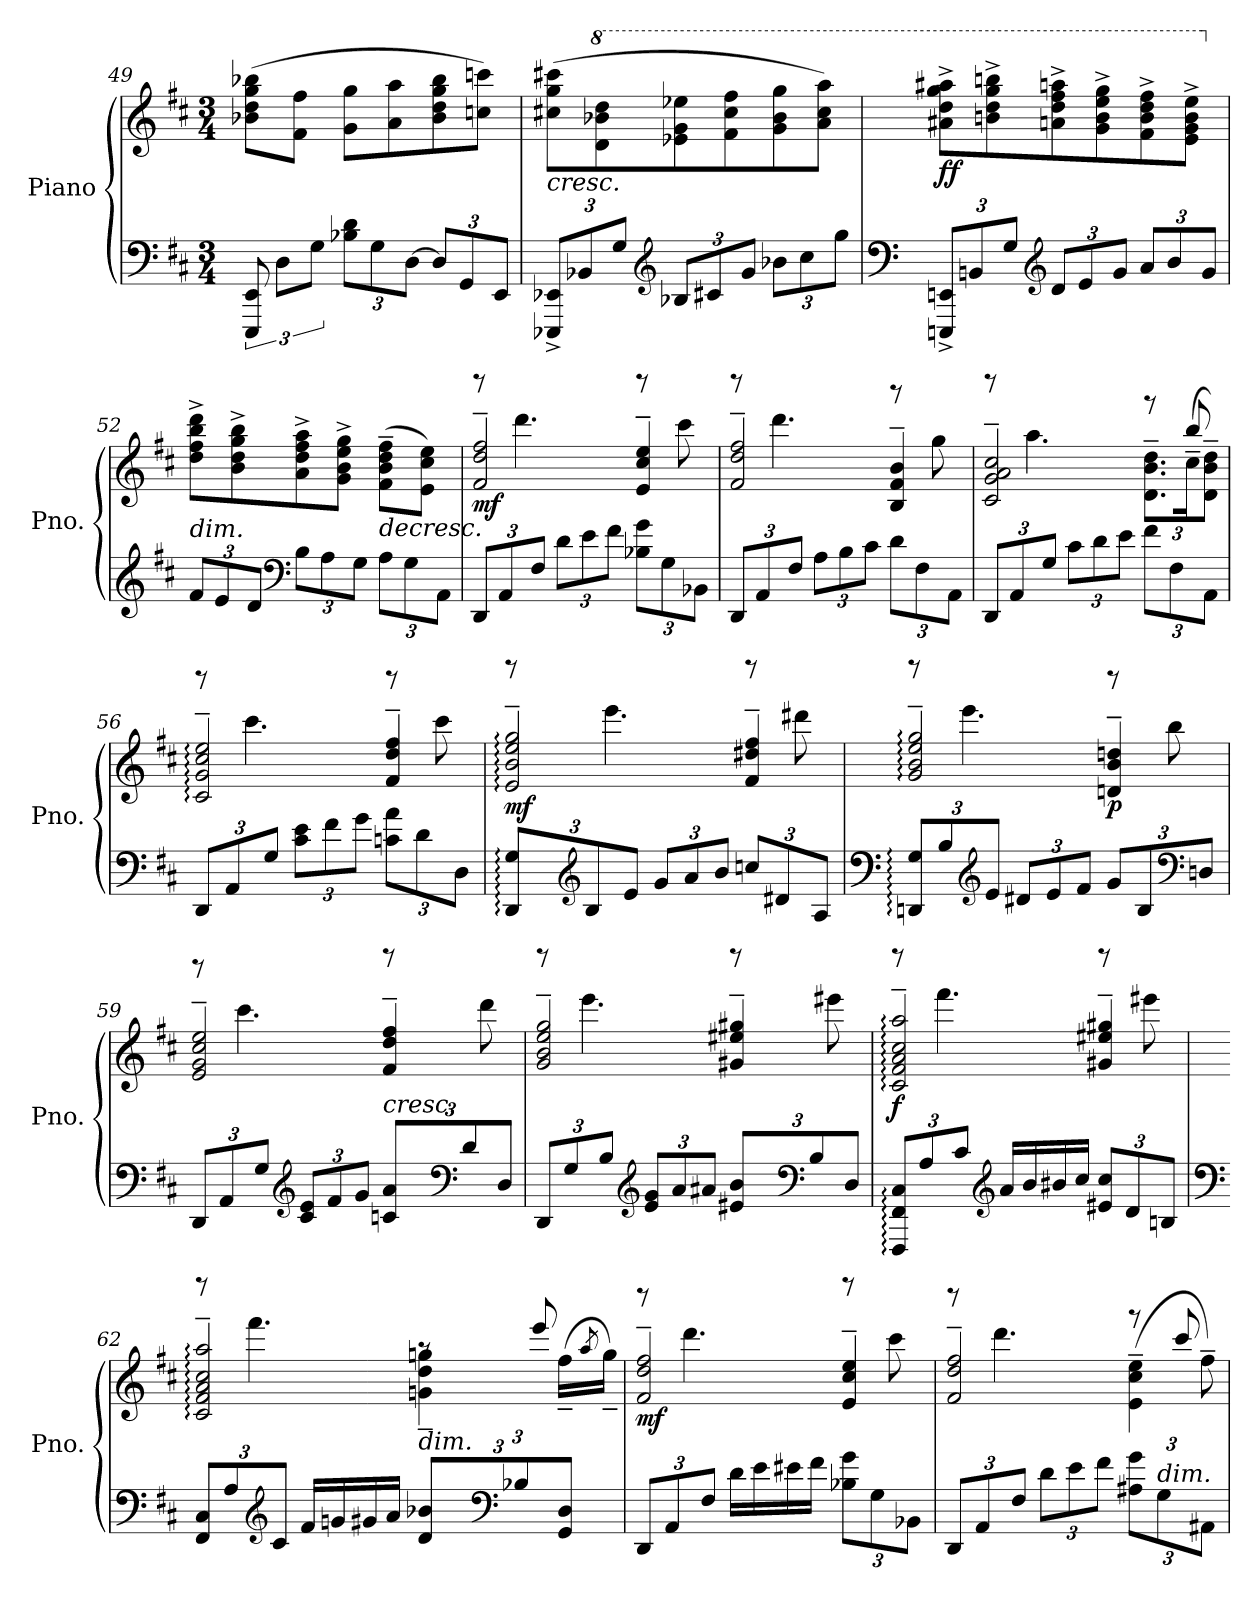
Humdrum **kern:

**kern	**kern	**dynam
*part1	*part1	*part1
*staff2	*staff1	*staff1/2
*I"Piano	*	*
*I'Pno.	*	*
*clefF4	*clefG2	*
*k[f#c#]	*k[f#c#]	*
*M3/4	*M3/4	*
=49	=49	=49
12EEE/ 12EE/	(8b-X\ 8dd\ 8gg\ 8bb-X\L	.
12D\L	.	.
.	8f#\ 8ff#\J	.
12G\J	.	.
*Xbrackettup	*	*
12B-X\ 12d\L	8g\ 8gg\L	.
12G\	.	.
.	8a\ 8aa\	.
[12D\J	.	.
12D/L]	8b-\ 8dd\ 8gg\ 8bb-\	.
12GG/	.	.
.	8ccn\ 8cccn\J)	.
12EE/J	.	.
=50	=50	=50
!	!	!LO:HP:b
12EEE-X/^ 12EE-X/^L	(8cc#X\ 8gg\ 8ccc#X\L	<
12BB-X/	.	.
*	*8va	*
.	8dd\ 8bb-X\ 8ddd\	.
12G/J	.	.
*clefG2	*	*
12B-X/L	8ee-X\ 8gg\ 8eee-X\	.
12c#X/	.	.
.	8ff#\ 8ccc#\ 8fff#\	.
12g/J	.	.
12b-X\L	8gg\ 8bb-\ 8ggg\	.
12cc#\	.	.
.	8aa\ 8ccc#\ 8aaa\J)	.
12gg\J	.	.
!!LO:LB:g=z
=51	=51	=51
*clefF4	*	*
!	!	!LO:DY:b
12EEEn/^ 12EEn/^L	8aa#X\^ 8ddd\^ 8ggg\^ 8aaa#X\^L	ff
12BBn/	.	.
.	8bbn\^ 8ddd\^ 8ggg\^ 8bbbn\^	.
12G/J	.	.
*clefG2	*	*
12d/L	8aan\^ 8ddd\^ 8fff#\^ 8aaan\^	.
12e/	.	.
.	8gg\^ 8bb\^ 8eee\^ 8ggg\^	.
12g/J	.	.
12a/L	8ff#\^ 8bb\^ 8ddd\^ 8fff#\^	.
12b/	.	.
.	8ee\^ 8gg\^ 8bb\^ 8eee\^J	.
12g/J	.	.
=52	=52	=52
*	*X8va	*
!LO:TX:a:i:t=dim.	!	!
12f#/L	8dd\^ 8ff#\^ 8bb\^ 8ddd\^L	.
12e/	.	.
.	8b\^ 8dd\^ 8gg\^ 8bb\^	.
12d/J	.	.
*clefF4	*	*
12B\L	8a\^ 8dd\^ 8ff#\^ 8aa\^	.
12A\	.	.
.	8g\^ 8b\^ 8ee\^ 8gg\^J	.
12G\J	.	.
!	!	!LO:HP:b
12A\L	(8f#\~ 8b\~ 8dd\~ 8ff#\~L	>
12G\	.	.
.	8e\ 8cc#\ 8ee\J)	.
12AA\J	.	.
.	.	[
=53	=53	=53
*	*^	*
!	!	!	!LO:DY:b
12DD/L	2f#/~ 2dd/~ 2ff#/~	8rdddd	mf
12AA/	.	.	.
.	.	4.ddd\	.
12F#/J	.	.	.
12d\L	.	.	.
12e\	.	.	.
12f#\J	.	.	.
12B-X\ 12g\L	4e/~ 4cc#/~ 4ee/~	8rdddd	]
12G\	.	.	.
.	.	8ccc#\	.
12BB-X\J	.	.	.
=54	=54	=54	=54
12DD/L	2f#/~ 2dd/~ 2ff#/~	8rdddd	.
12AA/	.	.	.
.	.	4.ddd\	.
12F#/J	.	.	.
12A\L	.	.	.
12B\	.	.	.
12c#\J	.	.	.
12d\L	4B/~ 4f#/~ 4b/~	8rbbb	.
12F#\	.	.	.
.	.	8gg\	.
12AA\J	.	.	.
!!LO:LB:g=z	!!
=55	=55	=55	=55
12DD/L	2c#/~ 2g/~ 2a/~ 2cc#/~	8rdddd	.
12AA/	.	.	.
.	.	4.aa\	.
12G/J	.	.	.
12c#\L	.	.	.
12d\	.	.	.
12e\J	.	.	.
*	*Xbrackettup	*	*
12f#\L	12.d\~ 12.b\~ 12.dd\~L	8rggg	.
12F#\	.	.	.
.	(>24cc#~\K	8bb/	.
12AA\J	12d\~ 12b\~ 12dd\~J)	.	.
=56	=56	=56	=56
12DD/L	2c#/:~ 2g/:~ 2cc#/:~ 2ee/:~	8rdddd	.
12AA/	.	.	.
.	.	4.ccc#\	.
12G/J	.	.	.
12c#\ 12e\L	.	.	.
12f#\	.	.	.
12g\J	.	.	.
12cn\ 12a\L	4f#/~ 4dd/~ 4ff#/~	8rdddd	.
12d\	.	.	.
.	.	8ccc#\	.
12D\J	.	.	.
=57	=57	=57	=57
!	!	!	!LO:DY:b
12DD/: 12G/:L	2e/:~ 2b/:~ 2ee/:~ 2gg/:~	8rffff	mf
*clefG2	*	*	*
12B/	.	.	.
.	.	4.eee\	.
12e/J	.	.	.
12g/L	.	.	.
12a/	.	.	.
12b/J	.	.	.
12ccn/L	4f#/~ 4dd#X/~ 4ff#/~	8rffff	.
12d#X/	.	.	.
.	.	8ddd#X\	.
12A/J	.	.	.
!!LO:PB:g=z	!!
=58	=58	=58	=58
*clefF4	*	*	*
12DDn/: 12G/:L	2g/:~ 2b/:~ 2ee/:~ 2gg/:~	8rffff	.
12B/	.	.	.
.	.	4.eee\	.
*clefG2	*	*	*
12e/J	.	.	.
12d#X/L	.	.	.
12e/	.	.	.
12f#/J	.	.	.
!	!	!	!LO:DY:b
12g/L	4dn/~ 4b/~ 4ddn/~	8rdddd	p
12B/	.	.	.
.	.	8bb\	.
*clefF4	*	*	*
12Dn/J	.	.	.
=59	=59	=59	=59
12DD/L	2e/~ 2g/~ 2cc#/~ 2ee/~	8rdddd	.
12AA/	.	.	.
.	.	4.ccc#\	.
12G/J	.	.	.
*clefG2	*	*	*
12c#/ 12e/L	.	.	.
12f#/	.	.	.
12g/J	.	.	.
!LO:TX:a:i:t=cresc.	!	!	!
12cn/ 12a/L	4f#/~ 4dd/~ 4ff#/~	8rffff	.
*clefF4	*	*	*
12d/	.	.	.
.	.	8ddd\	.
12D/J	.	.	.
=60	=60	=60	=60
12DD/L	2g/~ 2b/~ 2ee/~ 2gg/~	8rffff	.
12G/	.	.	.
.	.	4.eee\	.
12B/J	.	.	.
*clefG2	*	*	*
12e/ 12g/L	.	.	.
12a/	.	.	.
12a#X/J	.	.	.
12e#X/ 12b/L	4g#X/~ 4ee#X/~ 4gg#X/~	8rffff	.
*clefF4	*	*	*
12B/	.	.	.
.	.	8eee#X\	.
12D/J	.	.	.
!!LO:LB:g=z	!!
=61	=61	=61	=61
!	!	!	!LO:DY:b
12FFF#/: 12FF#/: 12C#/:L	2c#/:~ 2f#/:~ 2a/:~ 2cc#/:~ 2aa/:~	8rffff	f
12A/	.	.	.
.	.	4.fff#\	.
12c#/J	.	.	.
*clefG2	*	*	*
16a/LL	.	.	.
16b/	.	.	.
16b#X/	.	.	.
16cc#/JJ	.	.	.
12e#X/ 12cc#/L	4g#X/~ 4ee#X/~ 4gg#X/~	8rffff	.
12d/	.	.	.
.	.	8eee#X\	.
12Bn/J	.	.	.
=62	=62	=62	=62
*clefF4	*	*	*
12FF#/ 12C#/L	2c#/:~ 2f#/:~ 2a/:~ 2cc#/:~ 2aa/:~	8rffff	.
12A/	.	.	.
.	.	4.fff#\	.
*clefG2	*	*	*
12c#/J	.	.	.
16f#/LL	.	.	.
16gn/	.	.	.
16g#X/	.	.	.
16a/JJ	.	.	.
!LO:TX:a:i:t=dim.	!	!	!
12d/ 12b-X/L	8raa	6gn\~ 6dd\~ 6ggn\~	.
*clefF4	*	*	*
12B-X/	.	.	.
.	8eee/	.	.
12GG/ 12D/J	.	(>24ff#~\LL	.
.	.	8qaa/	.
.	.	24gg~\JJ)	.
=63	=63	=63	=63
!	!	!	!LO:DY:b
12DD/L	2f#/~ 2dd/~ 2ff#/~	8rdddd	mf
12AA/	.	.	.
.	.	4.ddd\	.
12F#/J	.	.	.
16d\LL	.	.	.
16e\	.	.	.
16e#X\	.	.	.
16f#\JJ	.	.	.
12B-X\ 12g\L	4e/~ 4cc#/~ 4ee/~	8rffff	.
12G\	.	.	.
.	.	8ccc#\	.
12BB-X\J	.	.	.
!!LO:LB:g=z	!!
=64	=64	=64	=64
12DD/L	2f#/~ 2dd/~ 2ff#/~	8rdddd	.
12AA/	.	.	.
.	.	4.ddd\	.
12F#/J	.	.	.
12d\L	.	.	.
12e\	.	.	.
12f#\J	.	.	.
12A#X\ 12g\L	(6e\~ 6cc#\~ 6ee\~	8rggg	.
!LO:TX:a:i:t=dim.	!	!	!
12G\	.	.	.
.	.	8ccc#/	.
12AA#X\J	12ff#~\)	.	.
*	*v	*v	*
=	=	=
*-	*-	*-
